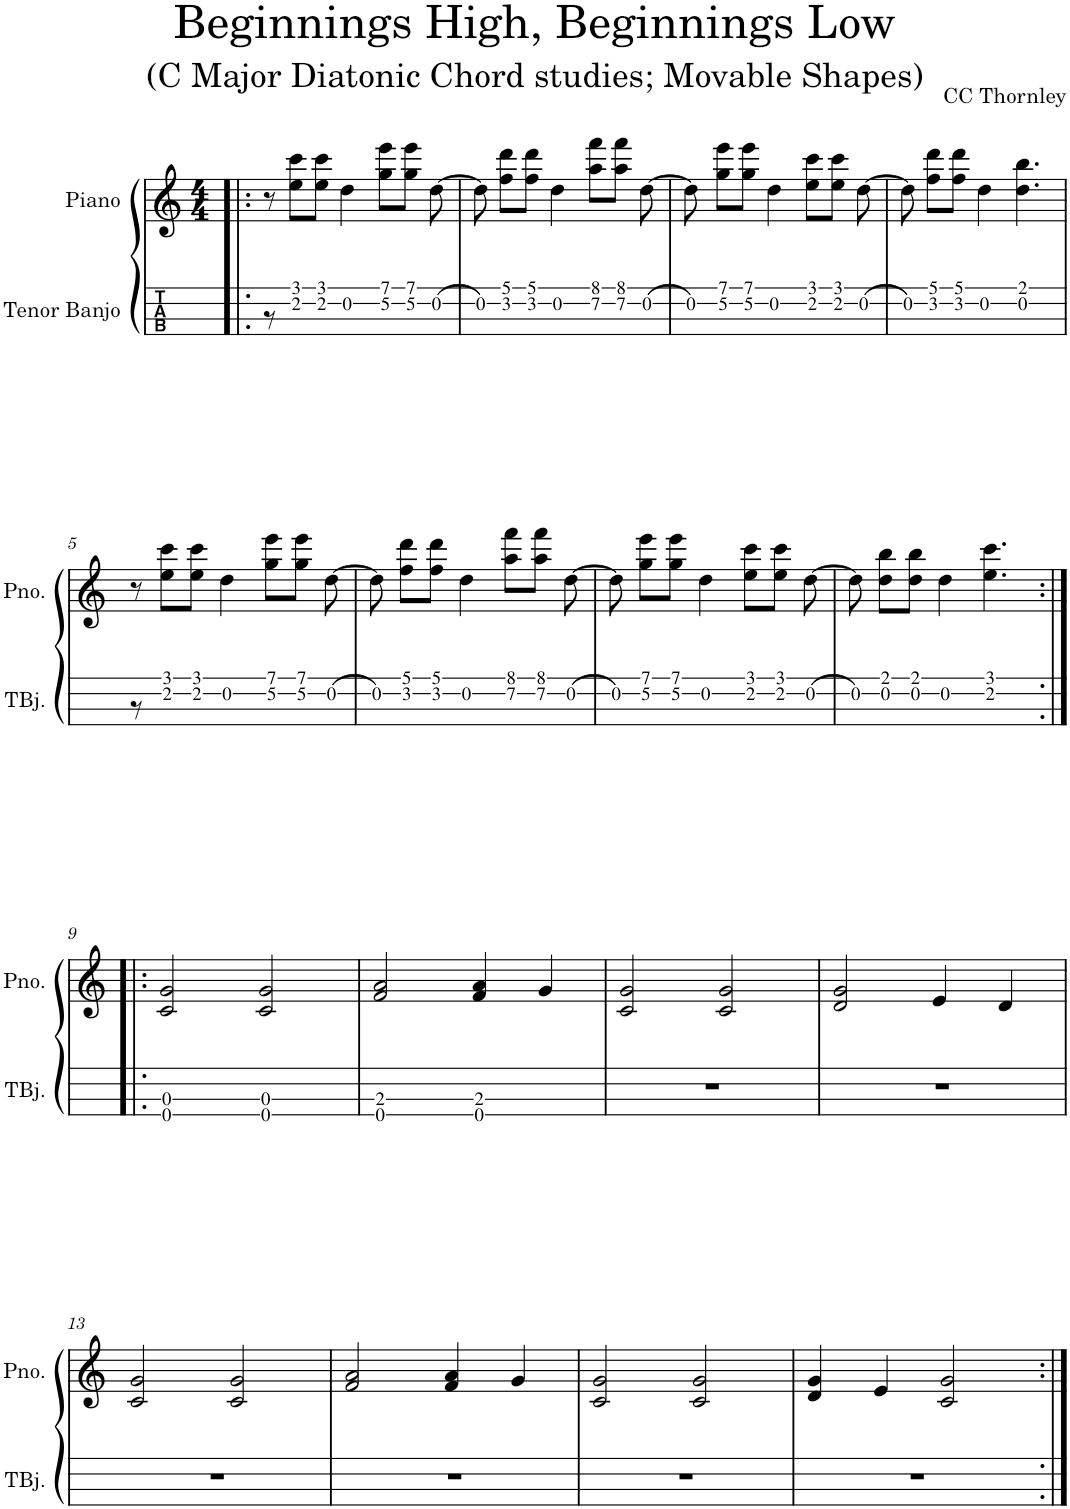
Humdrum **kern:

**kern	**kern
*part2	*part1
*staff2	*staff1
*I"Tenor Banjo	*I"Piano
*I'TBj.	*I'Pno.
*stria4	*
*	*clefG2
*Trd7c12	*
*k[]	*k[]
*M4/4	*M4/4
=1!|:	=1!|:
8r	8r
8e 8cc	8ee\ 8ccc\L
8e 8cc	8ee\ 8ccc\J
4d	4dd\
8g 8ee	8gg\ 8eee\L
8g\ 8ee\L	8gg\ 8eee\J
[8dJ	[8dd\
=2	=2
8dL]	8dd\]
8f\ 8dd\J	8ff\ 8ddd\L
8f 8dd	8ff\ 8ddd\J
4d	4dd\
8a 8ff	8aa\ 8fff\L
8a\ 8ff\L	8aa\ 8fff\J
[8dJ	[8dd\
=3	=3
8dL]	8dd\]
8g\ 8ee\J	8gg\ 8eee\L
8g 8ee	8gg\ 8eee\J
4d	4dd\
8e 8cc	8ee\ 8ccc\L
8e\ 8cc\L	8ee\ 8ccc\J
[8dJ	[8dd\
=4	=4
8dL]	8dd\]
8f\ 8dd\J	8ff\ 8ddd\L
8f 8dd	8ff\ 8ddd\J
4d	4dd\
4.d 4.b	4.dd\ 4.bb\
!!LO:LB:g=z
=5	=5
8r	8r
8e 8cc	8ee\ 8ccc\L
8e 8cc	8ee\ 8ccc\J
4d	4dd\
8g 8ee	8gg\ 8eee\L
8g\ 8ee\L	8gg\ 8eee\J
[8dJ	[8dd\
=6	=6
8dL]	8dd\]
8f\ 8dd\J	8ff\ 8ddd\L
8f 8dd	8ff\ 8ddd\J
4d	4dd\
8a 8ff	8aa\ 8fff\L
8a\ 8ff\L	8aa\ 8fff\J
[8dJ	[8dd\
=7	=7
8dL]	8dd\]
8g\ 8ee\J	8gg\ 8eee\L
8g 8ee	8gg\ 8eee\J
4d	4dd\
8e 8cc	8ee\ 8ccc\L
8e\ 8cc\L	8ee\ 8ccc\J
[8dJ	[8dd\
=8	=8
8dL]	8dd\]
8d\ 8b\J	8dd\ 8bb\L
8d 8b	8dd\ 8bb\J
4d	4dd\
4.e 4.cc	4.ee\ 4.ccc\
!!LO:LB:g=z
=9:|!|:	=9:|!|:
2C 2G	2c/ 2g/
2C 2G	2c/ 2g/
=10	=10
2C 2A	2f/ 2a/
2C 2A	4f/ 4a/
.	4g/
=11	=11
1r	2c/ 2g/
.	2c/ 2g/
=12	=12
1r	2d/ 2g/
.	4e/
.	4d/
!!LO:LB:g=z
=13	=13
1r	2c/ 2g/
.	2c/ 2g/
=14	=14
1r	2f/ 2a/
.	4f/ 4a/
.	4g/
=15	=15
1r	2c/ 2g/
.	2c/ 2g/
=16	=16
1r	4d/ 4g/
.	4e/
.	2c/ 2g/
=:|!	=:|!
*-	*-
